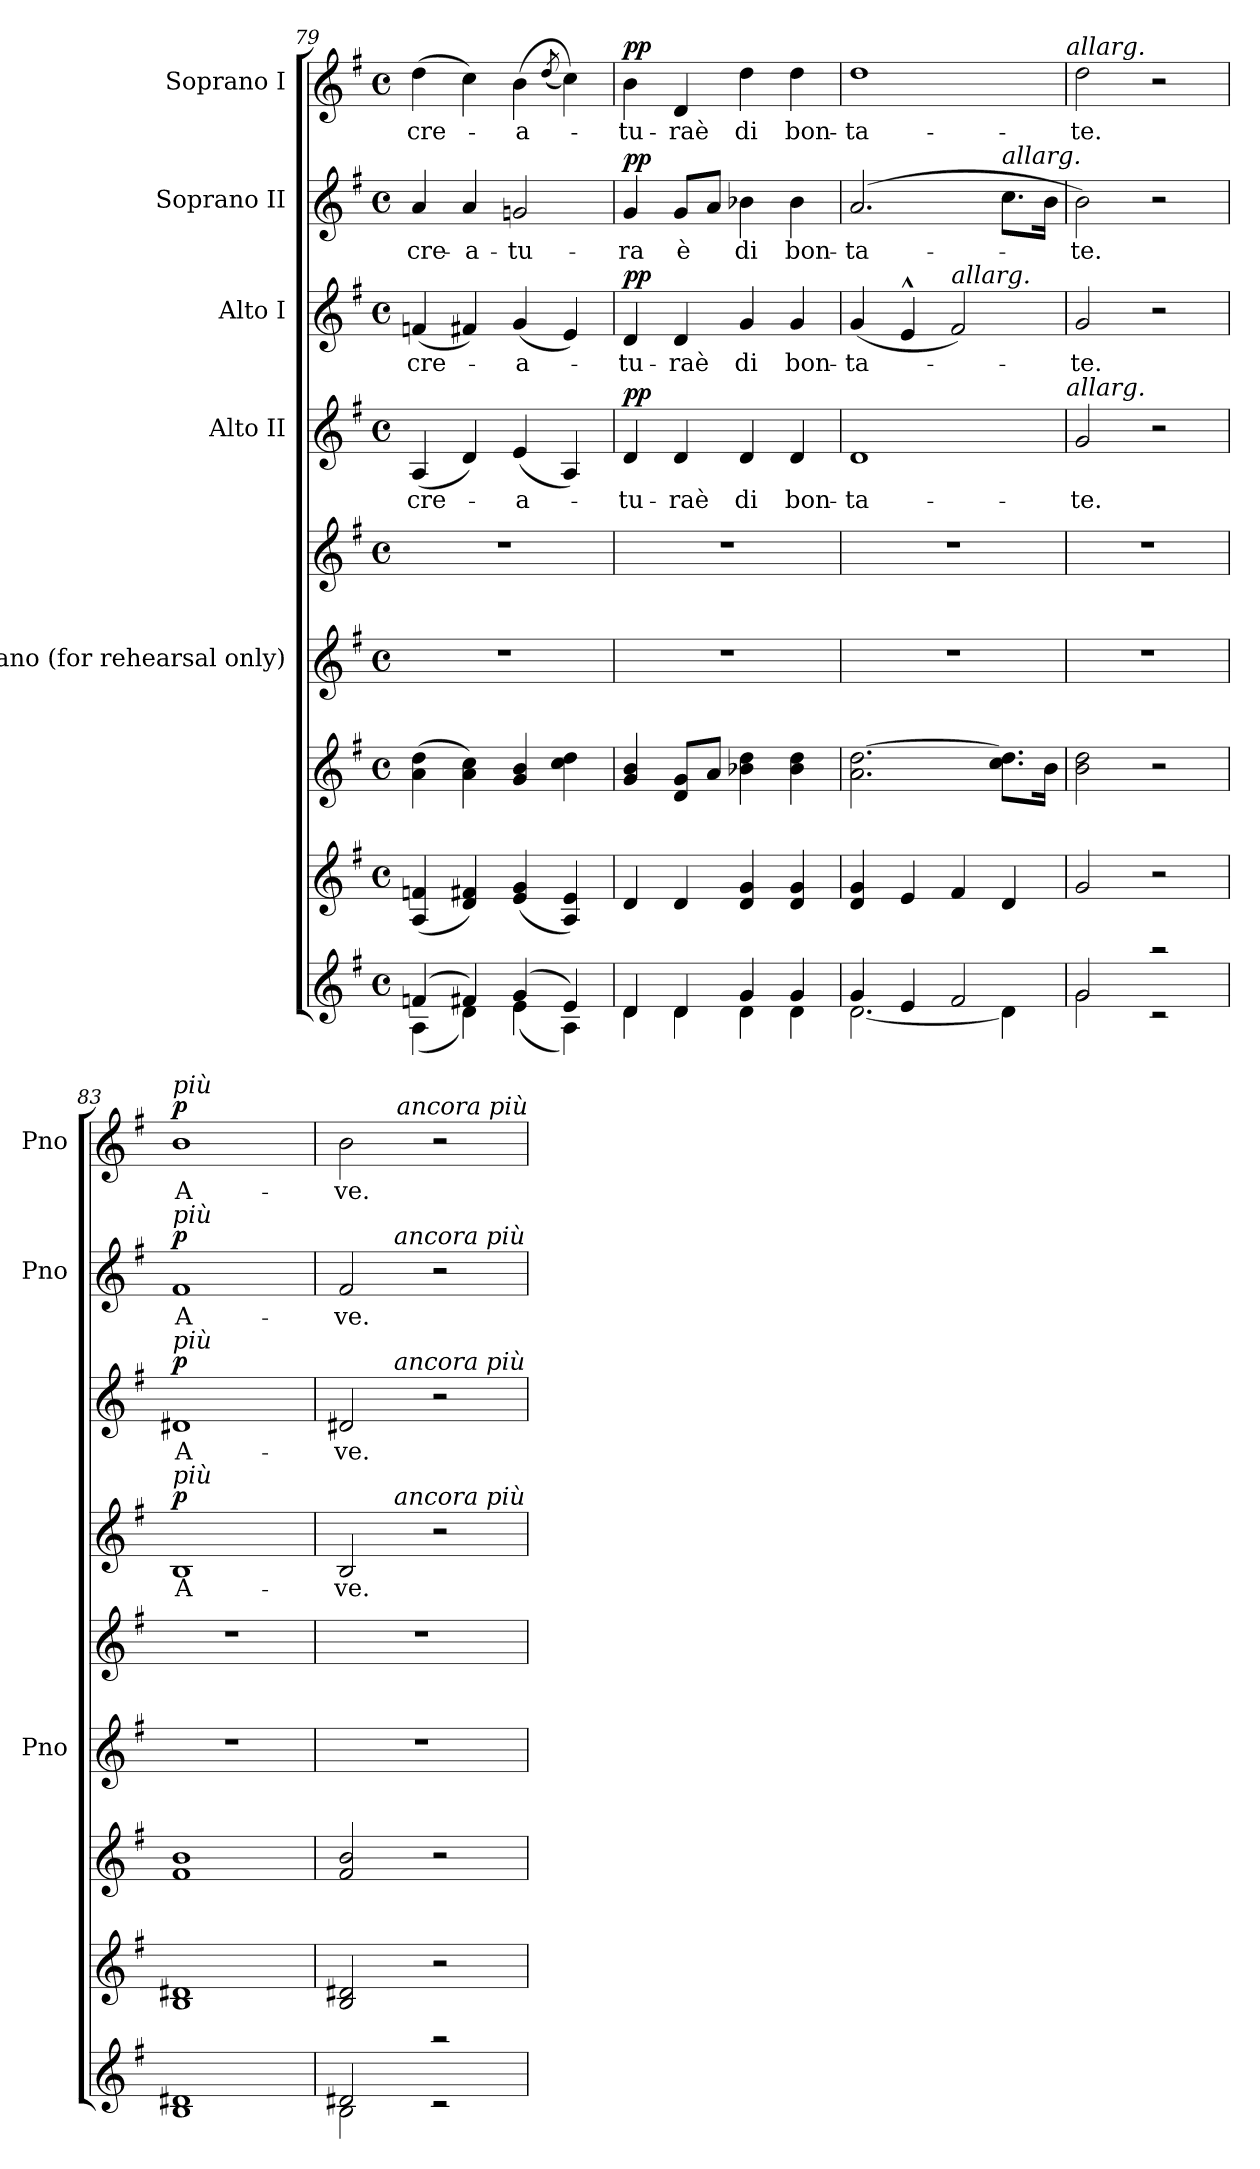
**kern	**kern	**kern	**kern	**kern	**kern	**text	**dynam	**kern	**text	**dynam	**kern	**text	**dynam	**kern	**text	**dynam
*part8	*part7	*part6	*part5	*part5	*part4	*part4	*part4	*part3	*part3	*part3	*part2	*part2	*part2	*part1	*part1	*part1
*staff9	*staff8	*staff7	*staff6	*staff5	*staff4	*staff4	*staff4	*staff3	*staff3	*staff3	*staff2	*staff2	*staff2	*staff1	*staff1	*staff1
*	*	*	*I"Piano  (for rehearsal only)	*	*I"Alto II	*	*	*I"Alto I	*	*	*I"Soprano II	*	*	*I"Soprano I	*	*
*	*	*	*I'Pno	*	*	*	*	*	*	*	*I'Pno	*	*	*I'Pno	*	*
!!LO:PB:g=z
*clefG2	*clefG2	*clefG2	*clefG2	*clefG2	*clefG2	*	*	*clefG2	*	*	*clefG2	*	*	*clefG2	*	*
*k[f#]	*k[f#]	*k[f#]	*k[f#]	*k[f#]	*k[f#]	*	*	*k[f#]	*	*	*k[f#]	*	*	*k[f#]	*	*
*G:	*G:	*G:	*G:	*G:	*G:	*	*	*G:	*	*	*G:	*	*	*G:	*	*
*M4/4	*M4/4	*M4/4	*M4/4	*M4/4	*M4/4	*	*	*M4/4	*	*	*M4/4	*	*	*M4/4	*	*
*met(c)	*met(c)	*met(c)	*met(c)	*met(c)	*met(c)	*	*	*met(c)	*	*	*met(c)	*	*	*met(c)	*	*
=79	=79	=79	=79	=79	=79	=79	=79	=79	=79	=79	=79	=79	=79	=79	=79	=79
*^	*	*	*	*	*	*	*	*	*	*	*	*	*	*	*	*
!	!	!	!	!	!	!	!LO:LY:b	!	!	!LO:LY:b	!	!	!LO:LY:b	!	!	!LO:LY:b	!
(>4fn/	(<4A\	(<4A/ 4fn/	(>4a\ 4dd\	1r	1r	(<4A/	cre-	.	(<4fn/	cre-	.	4a/	cre-	.	(>4dd\	cre-	.
!	!	!	!	!	!	!	!	!	!	!	!	!	!LO:LY:b	!	!	!	!
4f#X/)	4d\)	4d/ 4f#X/)	4a\ 4cc\)	.	.	4d/)	.	.	4f#X/)	.	.	4a/	-a-	.	4cc\)	.	.
!	!	!	!	!	!	!	!LO:LY:b	!	!	!LO:LY:b	!	!	!LO:LY:b	!	!	!LO:LY:b	!
(>4g/	(<4e\	(<4e/ 4g/	4g/ 4b/	.	.	(<4e/	-a-	.	(<4g/	-a-	.	2gn/	-tu-	.	(>4b\	-a-	.
.	.	.	.	.	.	.	.	.	.	.	.	.	.	.	(<8qdd/	.	.
4e/)	4A\)	4A/ 4e/)	4cc\ 4dd\	.	.	4A/)	.	.	4e/)	.	.	.	.	.	4cc\))	.	.
=80	=80	=80	=80	=80	=80	=80	=80	=80	=80	=80	=80	=80	=80	=80	=80	=80	=80
!	!	!	!	!	!	!	!LO:LY:b	!LO:DY:b	!	!LO:LY:b	!LO:DY:b	!	!LO:LY:b	!LO:DY:b	!	!LO:LY:b	!LO:DY:b
4d/	4d\	4d/	4g/ 4b/	1r	1r	4d/	-tu-	pp	4d/	-tu-	pp	4g/	-ra	pp	4b\	-tu-	pp
!	!	!	!	!	!	!	!LO:LY:b	!	!	!LO:LY:b	!	!	!LO:LY:b	!	!	!LO:LY:b	!
4d/	4d\	4d/	8d/ 8g/L	.	.	4d/	raè	.	4d/	raè	.	8g/L	è	.	4d/	raè	.
.	.	.	8a/J	.	.	.	.	.	.	.	.	8a/J	.	.	.	.	.
!	!	!	!	!	!	!	!LO:LY:b	!	!	!LO:LY:b	!	!	!LO:LY:b	!	!	!LO:LY:b	!
4g/	4d\	4d/ 4g/	4b-X\ 4dd\	.	.	4d/	di	.	4g/	di	.	4b-X\	di	.	4dd\	di	.
!	!	!	!	!	!	!	!LO:LY:b	!	!	!LO:LY:b	!	!	!LO:LY:b	!	!	!LO:LY:b	!
4g/	4d\	4d/ 4g/	4b-\ 4dd\	.	.	4d/	bon-	.	4g/	bon-	.	4b-\	bon-	.	4dd\	bon-	.
=81	=81	=81	=81	=81	=81	=81	=81	=81	=81	=81	=81	=81	=81	=81	=81	=81	=81
!	!	!	!	!	!	!	!LO:LY:b	!	!	!LO:LY:b	!	!	!LO:LY:b	!	!	!LO:LY:b	!
4g/	[2.d\	4d/ 4g/	2.a\ [2.dd\	1r	1r	1d	-ta-	.	(<4g/	-ta-	.	(>2.a/	-ta-	.	1dd	-ta-	.
4e/	.	4e/	.	.	.	.	.	.	4e^^/	.	.	.	.	.	.	.	.
!	!	!	!	!	!	!	!	!	!LO:TX:a:i:t=allarg.	!	!	!	!	!	!	!	!
2f#/	.	4f#/	.	.	.	.	.	.	2f#/)	.	.	.	.	.	.	.	.
!	!	!	!	!	!	!	!	!	!	!	!	!LO:TX:a:i:t=allarg.	!	!	!	!	!
.	4d\]	4d/	8.cc\ 8.dd\]L	.	.	.	.	.	.	.	.	8.cc\L	.	.	.	.	.
.	.	.	16b\Jk	.	.	.	.	.	.	.	.	16b\Jk	.	.	.	.	.
!	!	!	!	!	!	!	!	!	!	!	!	!	!	!	!LO:TX:a:i:t=allarg.	!	!
!	!	!	!	!	!	!LO:TX:a:i:t=allarg.	!	!	!	!	!	!	!	!	!	!	!
=82	=82	=82	=82	=82	=82	=82	=82	=82	=82	=82	=82	=82	=82	=82	=82	=82	=82
!	!	!	!	!	!	!	!LO:LY:b	!	!	!LO:LY:b	!	!	!LO:LY:b	!	!	!LO:LY:b	!
2g/	2g\	2g/	2b\ 2dd\	1r	1r	2g/	-te.	.	2g/	-te.	.	2b\)	-te.	.	2dd\	-te.	.
2raa	2rc	2r	2r	.	.	2r	.	.	2r	.	.	2r	.	.	2r	.	.
=83	=83	=83	=83	=83	=83	=83	=83	=83	=83	=83	=83	=83	=83	=83	=83	=83	=83
!	!	!	!	!	!	!	!	!	!	!	!	!	!	!	!LO:TX:a:i:t=più	!	!
!	!	!	!	!	!	!	!	!	!	!	!	!LO:TX:a:i:t=più	!	!	!	!	!
!	!	!	!	!	!	!	!	!	!LO:TX:a:i:t=più	!	!	!	!	!	!	!	!
!	!	!	!	!	!	!LO:TX:a:i:t=più	!	!	!	!	!	!	!	!	!	!	!
!	!	!	!	!	!	!	!LO:LY:b	!LO:DY:b	!	!LO:LY:b	!LO:DY:b	!	!LO:LY:b	!LO:DY:b	!	!LO:LY:b	!LO:DY:b
1d#X	1B	1B 1d#X	1f# 1b	1r	1r	1B	A-	p	1d#X	A-	p	1f#	A-	p	1b	A-	p
=84	=84	=84	=84	=84	=84	=84	=84	=84	=84	=84	=84	=84	=84	=84	=84	=84	=84
!	!	!	!	!	!	!	!LO:LY:b	!	!	!LO:LY:b	!	!	!LO:LY:b	!	!	!LO:LY:b	!
2d#X/	2B\	2B/ 2d#X/	2f#/ 2b/	1r	1r	2B/	-ve.	.	2d#X/	-ve.	.	2f#/	-ve.	.	2b\	-ve.	.
2raa	2rc	2r	2r	.	.	2r	.	.	2r	.	.	2r	.	.	2r	.	.
!	!	!	!	!	!	!	!	!	!	!	!	!	!	!	!LO:TX:a:i:t=ancora più	!	!
!	!	!	!	!	!	!	!	!	!	!	!	!LO:TX:a:i:t=ancora più	!	!	!	!	!
!	!	!	!	!	!	!	!	!	!LO:TX:a:i:t=ancora più	!	!	!	!	!	!	!	!
!	!	!	!	!	!	!LO:TX:a:i:t=ancora più	!	!	!	!	!	!	!	!	!	!	!
*v	*v	*	*	*	*	*	*	*	*	*	*	*	*	*	*	*	*
=	=	=	=	=	=	=	=	=	=	=	=	=	=	=	=	=
*-	*-	*-	*-	*-	*-	*-	*-	*-	*-	*-	*-	*-	*-	*-	*-	*-
